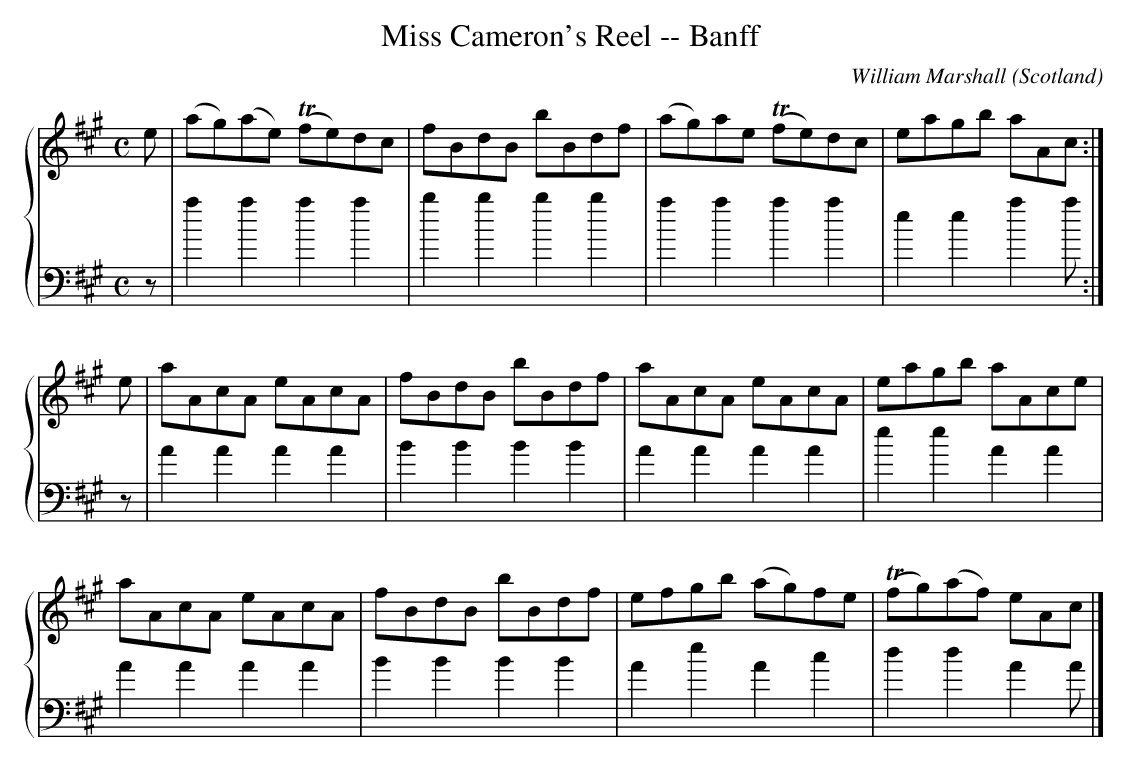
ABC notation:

X:1
T:Miss Cameron's Reel -- Banff
C:William Marshall
L:1/8
M:C
O:Scotland
K:A
%%staves {1 2}
V:1
e  | \
(ag)(ae) (!trill!fe)dc | fBdB bBdf | (ag)ae (!trill!fe)dc | eagb aAc :|
e | \
aAcA eAcA | fBdB bBdf | aAcA eAcA | eagb aAce |
aAcA eAcA | fBdB bBdf | efgb (ag)fe  | (!trill!fg)(af) eAc |]
V:2 clef=bass
L:1/4
z/ | aaaa | bbbb | aaaa | eeaa/ :| \
z/ | AAAA| BBBB | AAAA | eeAA | AAAA | BBBB | AeAc | ddAA/ |]
